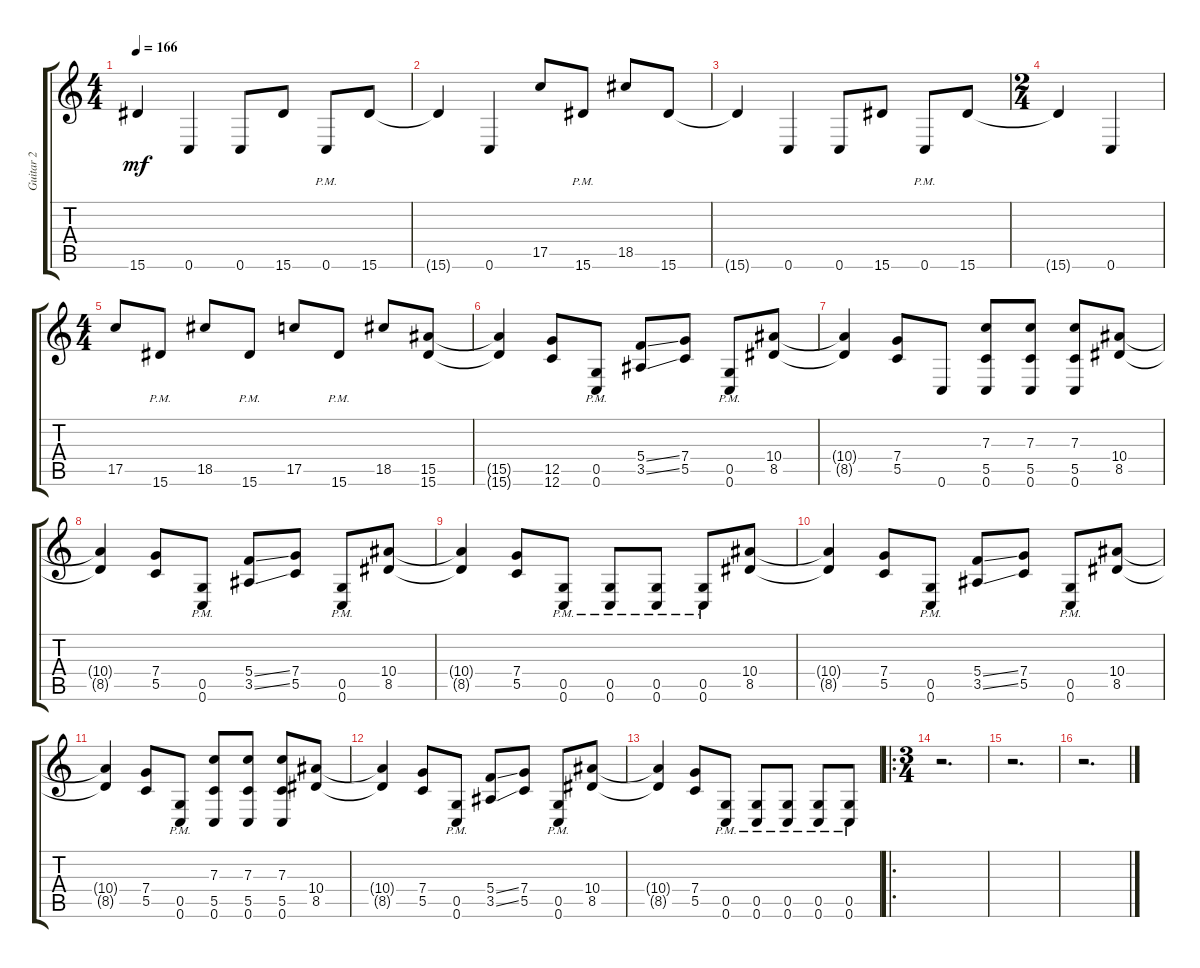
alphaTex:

\track ("Guitar 2" "Guitar 2") {instrument distortionguitar}
\staff {score tabs}
\tuning (D4 A3 F3 C3 G2 C2) {hide}
\ts (4 4)
\tempo 166
\clef g2
\ks c
15.6{t}.4{dy mf} 0.6.4 0.6.8 15.6.8 0.6{pm}.8 15.6.8 |
15.6{t}.4 0.6.4 17.5.8 15.6{pm}.8 18.5.8 15.6.8 |
15.6{t}.4 0.6.4 0.6.8 15.6.8 0.6{pm}.8 15.6.8 |
\ts (2 4)
15.6{t}.4 0.6.4 |
\ts (4 4)
17.5.8 15.6{pm}.8 18.5.8 15.6{pm}.8 17.5.8 15.6{pm}.8 18.5.8 (15.5 15.6).8 |
(15.5{t} 15.6{t}).4 (12.5 12.6).8 (0.5{pm} 0.6{pm}).8 (5.4{ss} 3.5{ss}).8 (7.4 5.5).8 (0.5{pm} 0.6{pm}).8 (10.4 8.5).8 |
(10.4{t} 8.5{t}).4 (7.4 5.5).8 0.6.8 (7.3 5.5 0.6).8 (7.3 5.5 0.6).8 (7.3 5.5 0.6).8 (10.4 8.5).8 |
(10.4{t} 8.5{t}).4 (7.4 5.5).8 (0.5{pm} 0.6{pm}).8 (5.4{ss} 3.5{ss}).8 (7.4 5.5).8 (0.5{pm} 0.6{pm}).8 (10.4 8.5).8 |
(10.4{t} 8.5{t}).4 (7.4 5.5).8 (0.5{pm} 0.6{pm}).8 (0.5{pm} 0.6{pm}).8 (0.5{pm} 0.6{pm}).8 (0.5{pm} 0.6{pm}).8 (10.4 8.5).8 |
(10.4{t} 8.5{t}).4 (7.4 5.5).8 (0.5{pm} 0.6{pm}).8 (5.4{ss} 3.5{ss}).8 (7.4 5.5).8 (0.5{pm} 0.6{pm}).8 (10.4 8.5).8 |
(10.4{t} 8.5{t}).4 (7.4 5.5).8 (0.5{pm} 0.6{pm}).8 (7.3 5.5 0.6).8 (7.3 5.5 0.6).8 (7.3 5.5 0.6).8 (10.4 8.5).8 |
(10.4{t} 8.5{t}).4 (7.4 5.5).8 (0.5{pm} 0.6{pm}).8 (5.4{ss} 3.5{ss}).8 (7.4 5.5).8 (0.5{pm} 0.6{pm}).8 (10.4 8.5).8 |
(10.4{t} 8.5{t}).4 (7.4 5.5).8 (0.5{pm} 0.6{pm}).8 (0.5{pm} 0.6{pm}).8 (0.5{pm} 0.6{pm}).8 (0.5{pm} 0.6{pm}).8 (0.5{pm} 0.6{pm}).8 |
\ro
\ts (3 4)
r.2{d} |
r.2{d} |
r.2{d}
